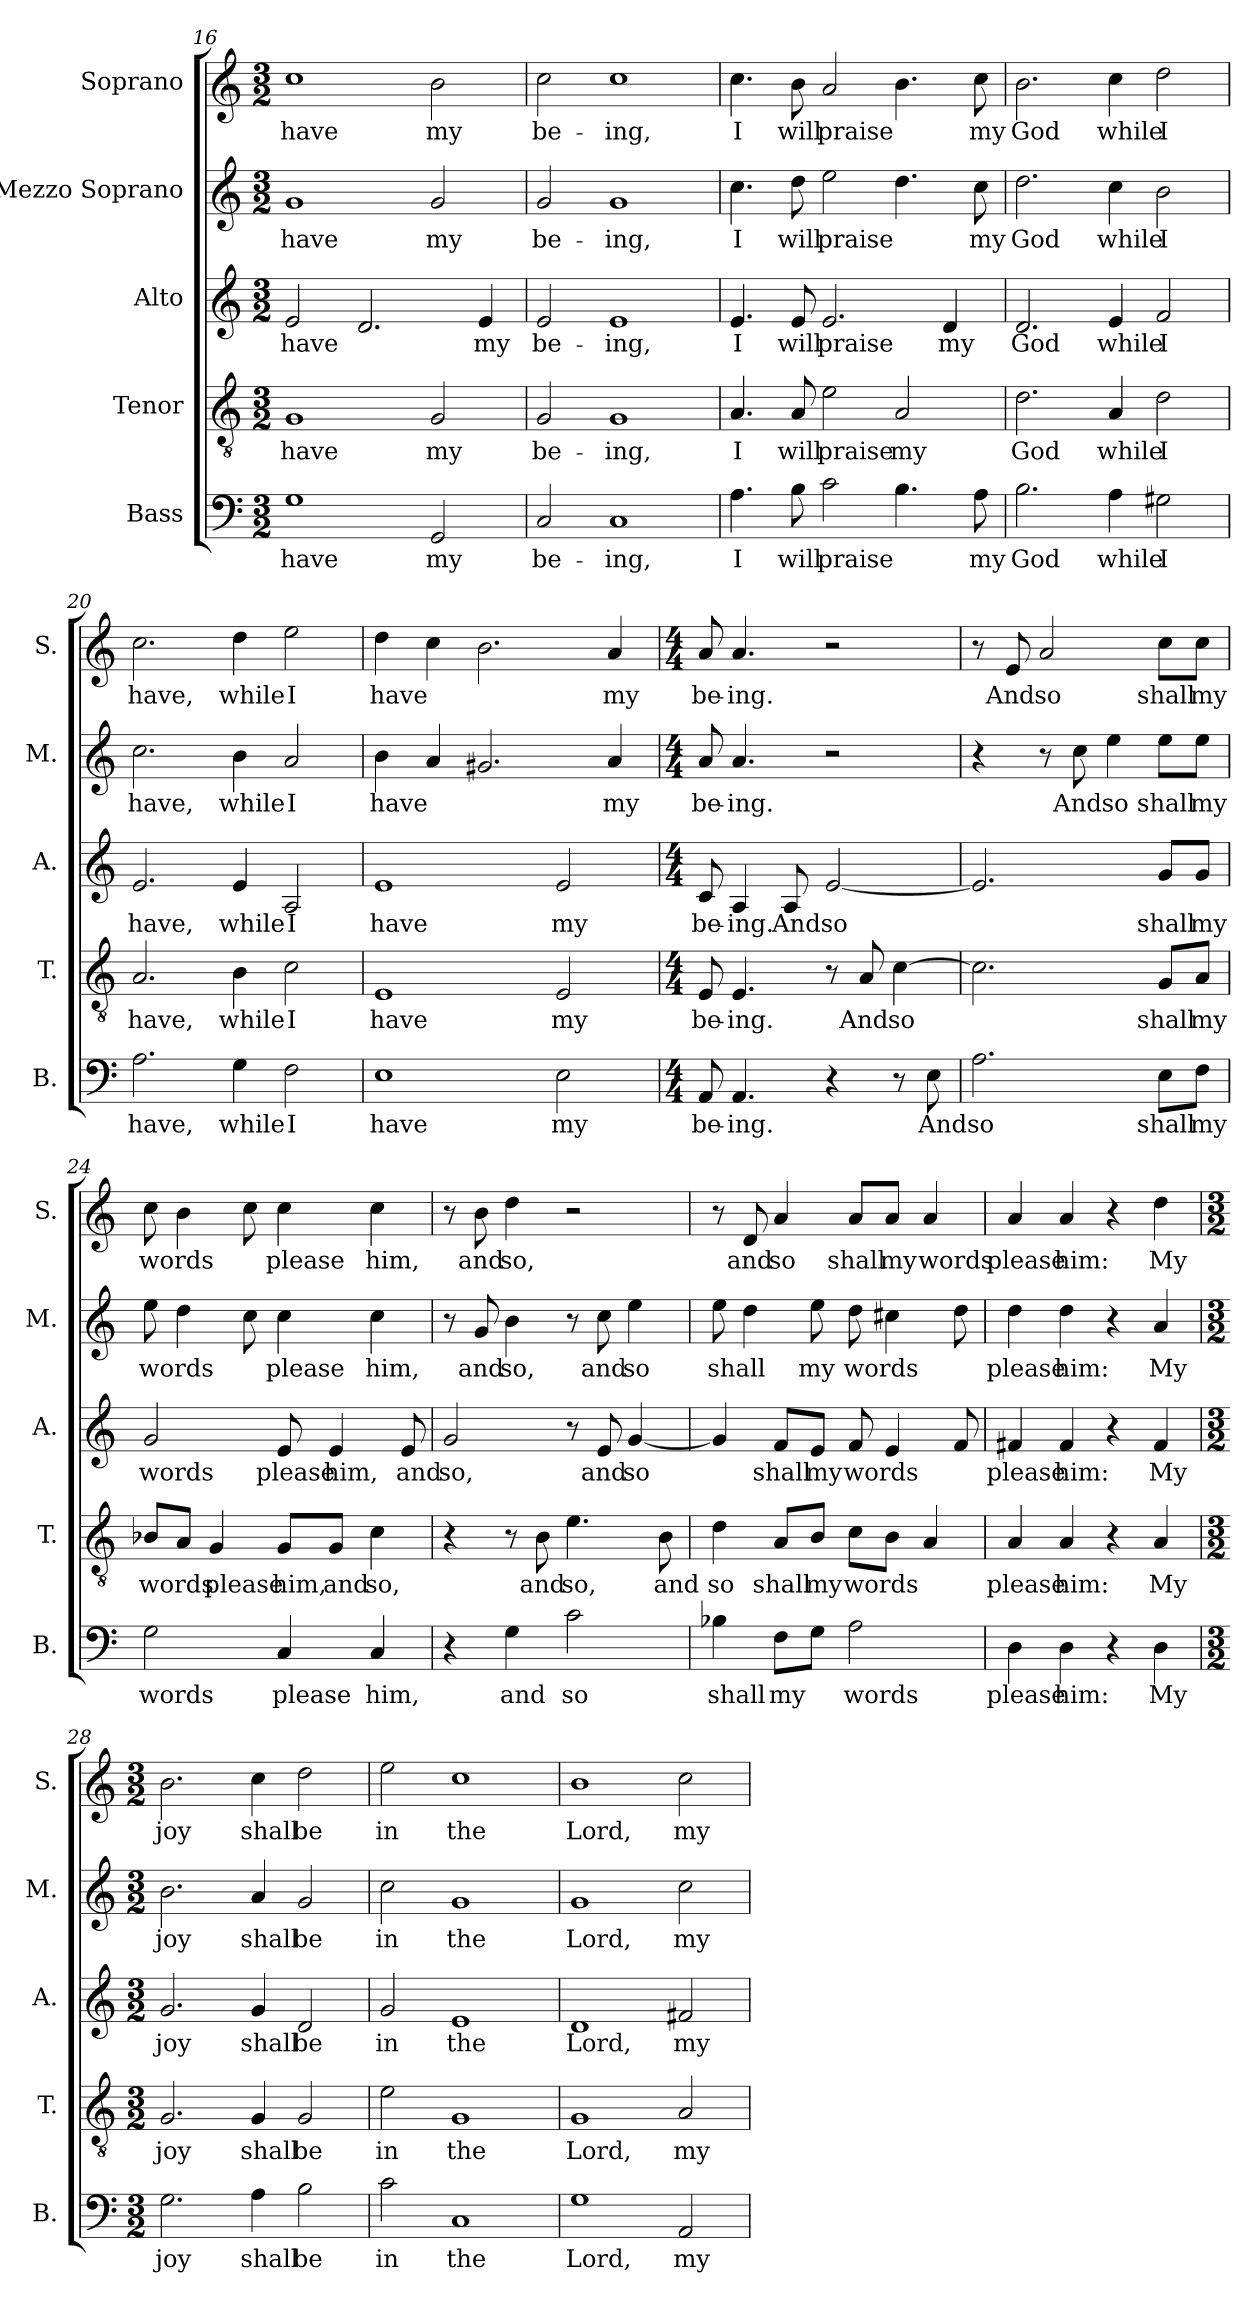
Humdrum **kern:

**kern	**text	**kern	**text	**kern	**text	**kern	**text	**kern	**text
*part5	*part5	*part4	*part4	*part3	*part3	*part2	*part2	*part1	*part1
*staff5	*staff5	*staff4	*staff4	*staff3	*staff3	*staff2	*staff2	*staff1	*staff1
*I"Bass	*	*I"Tenor	*	*I"Alto	*	*I"Mezzo Soprano	*	*I"Soprano	*
*I'B.	*	*I'T.	*	*I'A.	*	*I'M.	*	*I'S.	*
*clefF4	*	*clefGv2	*	*clefG2	*	*clefG2	*	*clefG2	*
*k[]	*	*k[]	*	*k[]	*	*k[]	*	*k[]	*
*C:	*	*C:	*	*C:	*	*C:	*	*C:	*
*M3/2	*	*M3/2	*	*M3/2	*	*M3/2	*	*M3/2	*
=16	=16	=16	=16	=16	=16	=16	=16	=16	=16
1G	have	1G	have	2e/	have	1g	have	1cc	have
.	.	.	.	2.d/	.	.	.	.	.
2GG/	my	2G/	my	.	.	2g/	my	2b\	my
.	.	.	.	4e/	my	.	.	.	.
=17	=17	=17	=17	=17	=17	=17	=17	=17	=17
2C/	be-	2G/	be-	2e/	be-	2g/	be-	2cc\	be-
1C	-ing,	1G	-ing,	1e	-ing,	1g	-ing,	1cc	-ing,
!!LO:PB:g=z
=18	=18	=18	=18	=18	=18	=18	=18	=18	=18
4.A\	I	4.A/	I	4.e/	I	4.cc\	I	4.cc\	I
8B\	will	8A/	will	8e/	will	8dd\	will	8b\	will
2c\	praise	2e\	praise	2.e/	praise	2ee\	praise	2a/	praise
4.B\	.	2A/	my	.	.	4.dd\	.	4.b\	.
.	.	.	.	4d/	my	.	.	.	.
8A\	my	.	.	.	.	8cc\	my	8cc\	my
!!LO:PB:g=z
=19	=19	=19	=19	=19	=19	=19	=19	=19	=19
2.B\	God	2.d\	God	2.d/	God	2.dd\	God	2.b\	God
4A\	while	4A/	while	4e/	while	4cc\	while	4cc\	while
2G#X\	I	2d\	I	2f/	I	2b\	I	2dd\	I
=20	=20	=20	=20	=20	=20	=20	=20	=20	=20
2.A\	have,	2.A/	have,	2.e/	have,	2.cc\	have,	2.cc\	have,
4G\	while	4B\	while	4e/	while	4b\	while	4dd\	while
2F\	I	2c\	I	2A/	I	2a/	I	2ee\	I
=21	=21	=21	=21	=21	=21	=21	=21	=21	=21
1E	have	1E	have	1e	have	4b\	have	4dd\	have
.	.	.	.	.	.	4a/	.	4cc\	.
.	.	.	.	.	.	2.g#X/	.	2.b\	.
2E\	my	2E/	my	2e/	my	.	.	.	.
.	.	.	.	.	.	4a/	my	4a/	my
=22	=22	=22	=22	=22	=22	=22	=22	=22	=22
*M4/4	*	*M4/4	*	*M4/4	*	*M4/4	*	*M4/4	*
*	*	*	*	*	*	*	*	*MM80	*
8AA/	be-	8E/	be-	8c/	be-	8a/	be-	8a/	be-
4.AA/	-ing.	4.E/	-ing.	4A/	-ing.	4.a/	-ing.	4.a/	-ing.
.	.	.	.	8A/	And	.	.	.	.
4r	.	8r	.	[2e/	so	2r	.	2r	.
.	.	8A/	And	.	.	.	.	.	.
8r	.	[4c\	so	.	.	.	.	.	.
8E\	And	.	.	.	.	.	.	.	.
!!LO:PB:g=z
=23	=23	=23	=23	=23	=23	=23	=23	=23	=23
2.A\	so	2.c\]	.	2.e/]	.	4r	.	8r	.
.	.	.	.	.	.	.	.	8e/	And
.	.	.	.	.	.	8r	.	2a/	so
.	.	.	.	.	.	8cc\	And	.	.
.	.	.	.	.	.	4ee\	so	.	.
8E\L	shall	8G/L	shall	8g/L	shall	8ee\L	shall	8cc\L	shall
8F\J	my	8A/J	my	8g/J	my	8ee\J	my	8cc\J	my
=24	=24	=24	=24	=24	=24	=24	=24	=24	=24
2G\	words	8B-X/L	words	2g/	words	8ee\	words	8cc\	words
.	.	8A/J	.	.	.	4dd\	.	4b\	.
.	.	4G/	please	.	.	.	.	.	.
.	.	.	.	.	.	8cc\	.	8cc\	.
4C/	please	8G/L	him,	8e/	please	4cc\	please	4cc\	please
.	.	8G/J	and	4e/	him,	.	.	.	.
4C/	him,	4c\	so,	.	.	4cc\	him,	4cc\	him,
.	.	.	.	8e/	and	.	.	.	.
=25	=25	=25	=25	=25	=25	=25	=25	=25	=25
4r	.	4r	.	2g/	so,	8r	.	8r	.
.	.	.	.	.	.	8g/	and	8b\	and
4G\	and	8r	.	.	.	4b\	so,	4dd\	so,
.	.	8B\	and	.	.	.	.	.	.
2c\	so	4.e\	so,	8r	.	8r	.	2r	.
.	.	.	.	8e/	and	8cc\	and	.	.
.	.	.	.	[4g/	so	4ee\	so	.	.
.	.	8B\	and	.	.	.	.	.	.
!!LO:PB:g=z
=26	=26	=26	=26	=26	=26	=26	=26	=26	=26
4B-X\	shall	4d\	so	4g/]	.	8ee\	shall	8r	.
.	.	.	.	.	.	4dd\	.	8d/	and
8F\L	my	8A/L	shall	8f/L	shall	.	.	4a/	so
8G\J	.	8B/J	my	8e/J	my	8ee\	my	.	.
2A\	words	8c\L	words	8f/	words	8dd\	words	8a/L	shall
.	.	8B\J	.	4e/	.	4cc#X\	.	8a/J	my
.	.	4A/	.	.	.	.	.	4a/	words
.	.	.	.	8f/	.	8dd\	.	.	.
=27	=27	=27	=27	=27	=27	=27	=27	=27	=27
4D\	please	4A/	please	4f#X/	please	4dd\	please	4a/	please
4D\	him:	4A/	him:	4f#/	him:	4dd\	him:	4a/	him:
4r	.	4r	.	4r	.	4r	.	4r	.
4D\	My	4A/	My	4f#/	My	4a/	My	4dd\	My
=28	=28	=28	=28	=28	=28	=28	=28	=28	=28
*M3/2	*	*M3/2	*	*M3/2	*	*M3/2	*	*M3/2	*
*	*	*	*	*	*	*	*	*MM180	*
2.G\	joy	2.G/	joy	2.g/	joy	2.b\	joy	2.b\	joy
4A\	shall	4G/	shall	4g/	shall	4a/	shall	4cc\	shall
2B\	be	2G/	be	2d/	be	2g/	be	2dd\	be
!!LO:PB:g=z
=29	=29	=29	=29	=29	=29	=29	=29	=29	=29
2c\	in	2e\	in	2g/	in	2cc\	in	2ee\	in
1C	the	1G	the	1e	the	1g	the	1cc	the
=30	=30	=30	=30	=30	=30	=30	=30	=30	=30
1G	Lord,	1G	Lord,	1d	Lord,	1g	Lord,	1b	Lord,
2AA/	my	2A/	my	2f#X/	my	2cc\	my	2cc\	my
=	=	=	=	=	=	=	=	=	=
*-	*-	*-	*-	*-	*-	*-	*-	*-	*-
